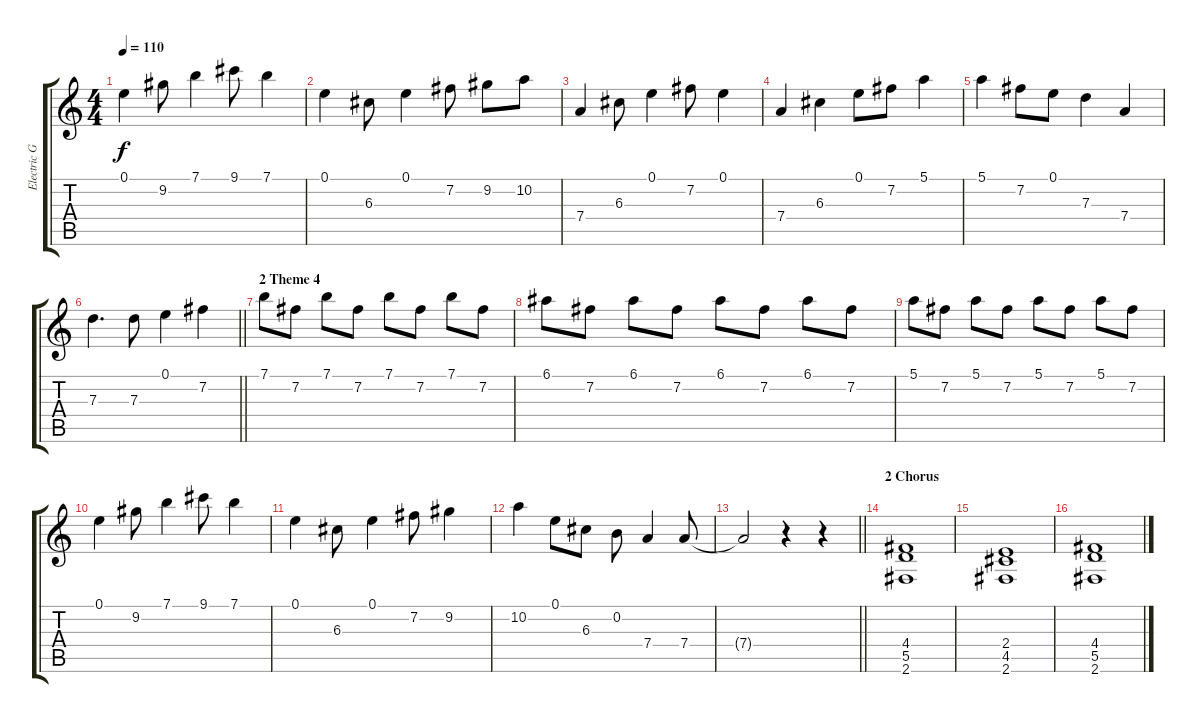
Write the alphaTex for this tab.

\track ("Electric Guitar" "Electric G") {instrument electricguitarjazz}
\staff {score tabs}
\tuning (E4 B3 G3 D3 A2 E2) {hide}
\ts (4 4)
\tempo 110
\clef g2
\ks c
0.1.4{dy f instrument electricguitarjazz} 9.2.8 7.1.4 9.1.8 7.1.4 |
0.1.4 6.3.8 0.1.4 7.2.8 9.2.8 10.2.8 |
7.4.4 6.3.8 0.1.4 7.2.8 0.1.4 |
7.4.4 6.3.4 0.1.8 7.2.8 5.1.4 |
5.1.4 7.2.8 0.1.8 7.3.4 7.4.4 |
\barLineRight lightlight
7.3.4{d} 7.3.8 0.1.4 7.2.4 |
\section ("" "2 Theme 4")
7.1.8 7.2.8 7.1.8 7.2.8 7.1.8 7.2.8 7.1.8 7.2.8 |
6.1.8 7.2.8 6.1.8 7.2.8 6.1.8 7.2.8 6.1.8 7.2.8 |
5.1.8 7.2.8 5.1.8 7.2.8 5.1.8 7.2.8 5.1.8 7.2.8 |
0.1.4 9.2.8 7.1.4 9.1.8 7.1.4 |
0.1.4 6.3.8 0.1.4 7.2.8 9.2.4 |
10.2.4 0.1.8 6.3.8 0.2.8 7.4.4 7.4.8 |
\barLineRight lightlight
7.4{t}.2 r.4 r.4 |
\section ("" "2 Chorus")
(4.4 5.5 2.6).1{instrument overdrivenguitar} |
(2.4 4.5 2.6).1 |
(4.4 5.5 2.6).1
